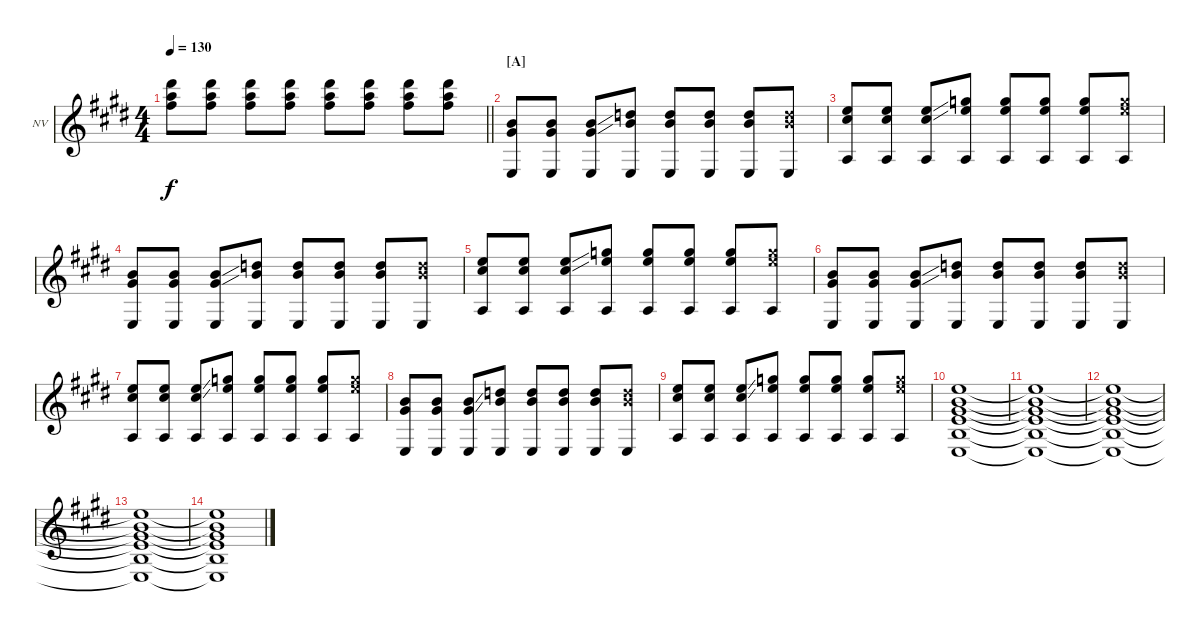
\bracketExtendMode groupsimilarinstruments
\firstSystemTrackNameOrientation horizontal
\otherSystemsTrackNameOrientation horizontal
\track ("Nick Valensi" "NV") {instrument overdrivenguitar}
\staff {score}
\tuning (E4 B3 G3 D3 A2 E2)
\ts (4 4)
\tempo 130
\clef g2
\barLineRight lightlight
\ks e
(11.1 10.2 11.3).8{dy f} (11.1 10.2 11.3).8 (11.1 10.2 11.3).8 (11.1 10.2 11.3).8 (11.1 10.2 11.3).8 (11.1 10.2 11.3).8 (11.1 10.2 11.3).8 (11.1 10.2 11.3).8 |
\section ("A" "")
(9.4 11.5 0.6).8 (9.4 11.5 0.6).8 (9.4{ss} 11.5{ss} 0.6).8 (12.4 14.5 0.6).8 (12.4 14.5 0.6).8 (12.4 14.5 0.6).8 (12.4 14.5 0.6).8 (12.4{x} 14.5{x} 0.6).8 |
(9.3 11.4 0.5).8 (9.3 11.4 0.5).8 (9.3{ss} 11.4{ss} 0.5).8 (12.3 14.4 0.5).8 (12.3 14.4 0.5).8 (12.3 14.4 0.5).8 (12.3 14.4 0.5).8 (14.4{x} 0.5 12.3{x}).8 |
(9.4 11.5 0.6).8 (9.4 11.5 0.6).8 (9.4{ss} 11.5{ss} 0.6).8 (12.4 14.5 0.6).8 (12.4 14.5 0.6).8 (12.4 14.5 0.6).8 (12.4 14.5 0.6).8 (12.4{x} 14.5{x} 0.6).8 |
(9.3 11.4 0.5).8 (9.3 11.4 0.5).8 (9.3{ss} 11.4{ss} 0.5).8 (12.3 14.4 0.5).8 (12.3 14.4 0.5).8 (12.3 14.4 0.5).8 (12.3 14.4 0.5).8 (14.4{x} 0.5 12.3{x}).8 |
(9.4 11.5 0.6).8 (9.4 11.5 0.6).8 (9.4{ss} 11.5{ss} 0.6).8 (12.4 14.5 0.6).8 (12.4 14.5 0.6).8 (12.4 14.5 0.6).8 (12.4 14.5 0.6).8 (12.4{x} 14.5{x} 0.6).8 |
(9.3 11.4 0.5).8 (9.3 11.4 0.5).8 (9.3{ss} 11.4{ss} 0.5).8 (12.3 14.4 0.5).8 (12.3 14.4 0.5).8 (12.3 14.4 0.5).8 (12.3 14.4 0.5).8 (14.4{x} 0.5 12.3{x}).8 |
(9.4 11.5 0.6).8 (9.4 11.5 0.6).8 (9.4{ss} 11.5{ss} 0.6).8 (12.4 14.5 0.6).8 (12.4 14.5 0.6).8 (12.4 14.5 0.6).8 (12.4 14.5 0.6).8 (12.4{x} 14.5{x} 0.6).8 |
(9.3 11.4 0.5).8 (9.3 11.4 0.5).8 (9.3{ss} 11.4{ss} 0.5).8 (12.3 14.4 0.5).8 (12.3 14.4 0.5).8 (12.3 14.4 0.5).8 (12.3 14.4 0.5).8 (14.4{x} 0.5 12.3{x}).8 |
(0.1 0.2 1.3 2.4 2.5 0.6).1 |
(0.1{t} 0.2{t} 1.3{t} 2.4{t} 2.5{t} 0.6{t}).1 |
(0.1{t} 0.2{t} 1.3{t} 2.4{t} 2.5{t} 0.6{t}).1 |
(0.1{t} 0.2{t} 1.3{t} 2.4{t} 2.5{t} 0.6{t}).1 |
(0.1{t} 0.2{t} 1.3{t} 2.4{t} 2.5{t} 0.6{t}).1
